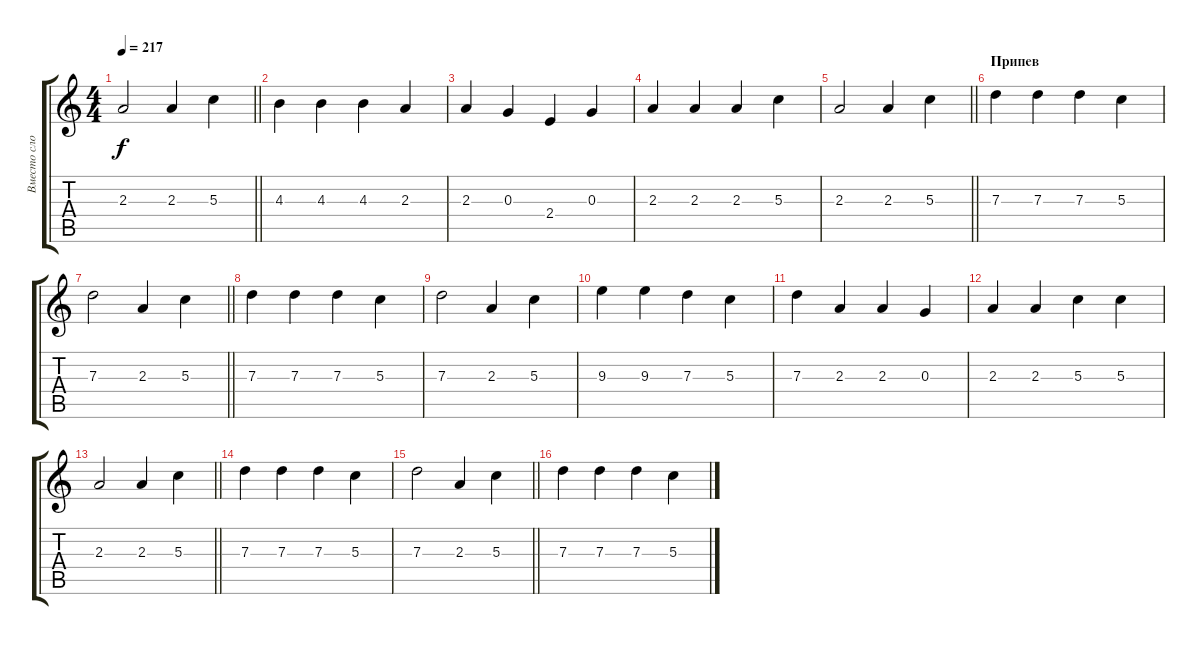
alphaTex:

\track ("Вместо слов" "Вместо сло") {instrument acousticguitarsteel}
\staff {score tabs}
\tuning (E4 B3 G3 D3 A2 E2) {hide}
\ts (4 4)
\tempo 217
\clef g2
\barLineRight lightlight
\ks c
2.3.2{dy f} 2.3.4 5.3.4 |
4.3.4 4.3.4 4.3.4 2.3.4 |
2.3.4 0.3.4 2.4.4 0.3.4 |
2.3.4 2.3.4 2.3.4 5.3.4 |
\barLineRight lightlight
2.3.2 2.3.4 5.3.4 |
\section ("" "Припев")
7.3.4 7.3.4 7.3.4 5.3.4 |
\barLineRight lightlight
7.3.2 2.3.4 5.3.4 |
7.3.4 7.3.4 7.3.4 5.3.4 |
7.3.2 2.3.4 5.3.4 |
9.3.4 9.3.4 7.3.4 5.3.4 |
7.3.4 2.3.4 2.3.4 0.3.4 |
2.3.4 2.3.4 5.3.4 5.3.4 |
\barLineRight lightlight
2.3.2 2.3.4 5.3.4 |
7.3.4 7.3.4 7.3.4 5.3.4 |
\barLineRight lightlight
7.3.2 2.3.4 5.3.4 |
7.3.4 7.3.4 7.3.4 5.3.4
